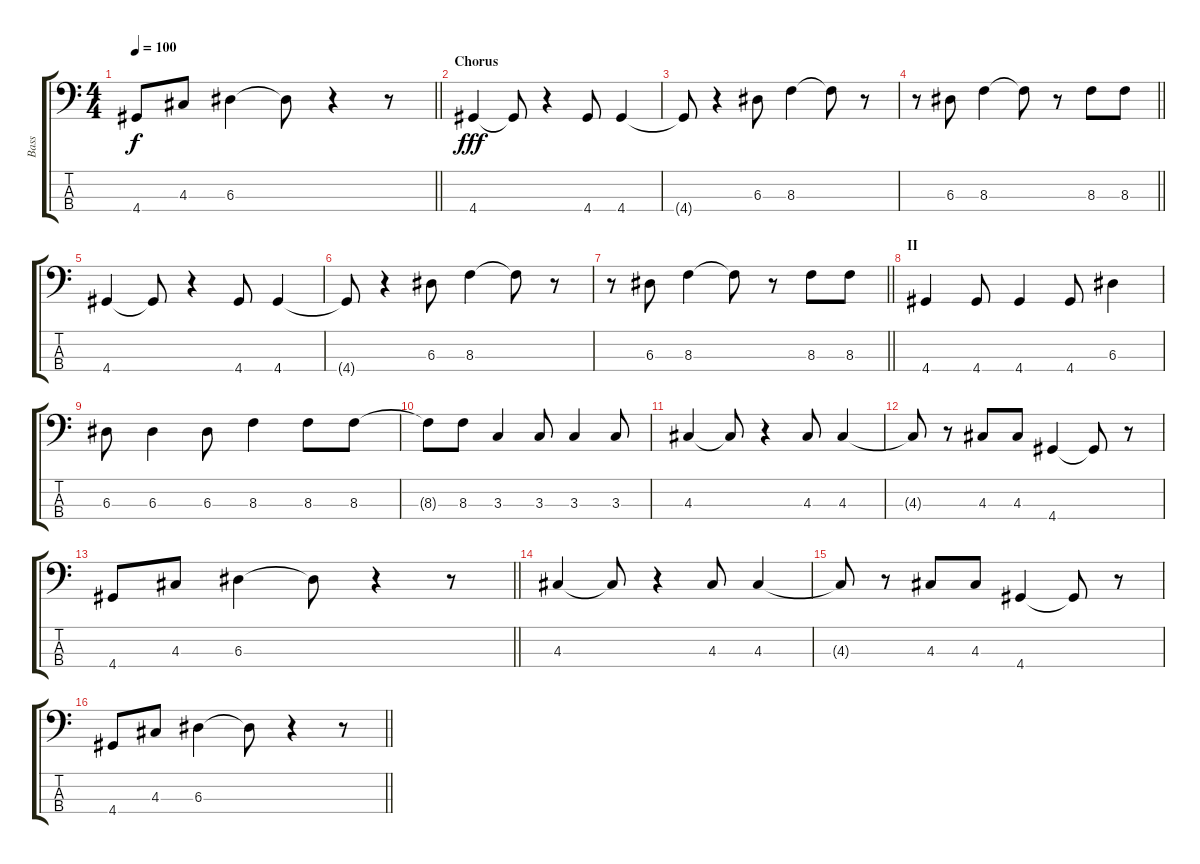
\track ("Bass" "Bass") {instrument electricbassfinger}
\staff {score tabs}
\tuning (G2 D2 A1 E1) {hide}
\ts (4 4)
\tempo 100
\clef f4
\barLineRight lightlight
\ks c
4.4.8{dy f} 4.3.8 6.3.4 6.3{t}.8 r.4 r.8 |
\section ("" "Chorus")
4.4.4{dy fff} 4.4{t}.8 r.4 4.4.8 4.4.4 |
4.4{t}.8 r.4 6.3.8 8.3.4 8.3{t}.8 r.8 |
\barLineRight lightlight
r.8 6.3.8 8.3.4 8.3{t}.8 r.8 8.3.8 8.3.8 |
4.4.4 4.4{t}.8 r.4 4.4.8 4.4.4 |
4.4{t}.8 r.4 6.3.8 8.3.4 8.3{t}.8 r.8 |
\barLineRight lightlight
r.8 6.3.8 8.3.4 8.3{t}.8 r.8 8.3.8 8.3.8 |
\section ("" "II")
4.4.4 4.4.8 4.4.4 4.4.8 6.3.4 |
6.3.8 6.3.4 6.3.8 8.3.4 8.3.8 8.3.8 |
8.3{t}.8 8.3.8 3.3.4 3.3.8 3.3.4 3.3.8 |
4.3.4 4.3{t}.8 r.4 4.3.8 4.3.4 |
4.3{t}.8 r.8 4.3.8 4.3.8 4.4.4 4.4{t}.8 r.8 |
\barLineRight lightlight
4.4.8 4.3.8 6.3.4 6.3{t}.8 r.4 r.8 |
4.3.4 4.3{t}.8 r.4 4.3.8 4.3.4 |
4.3{t}.8 r.8 4.3.8 4.3.8 4.4.4 4.4{t}.8 r.8 |
\barLineRight lightlight
4.4.8 4.3.8 6.3.4 6.3{t}.8 r.4 r.8
